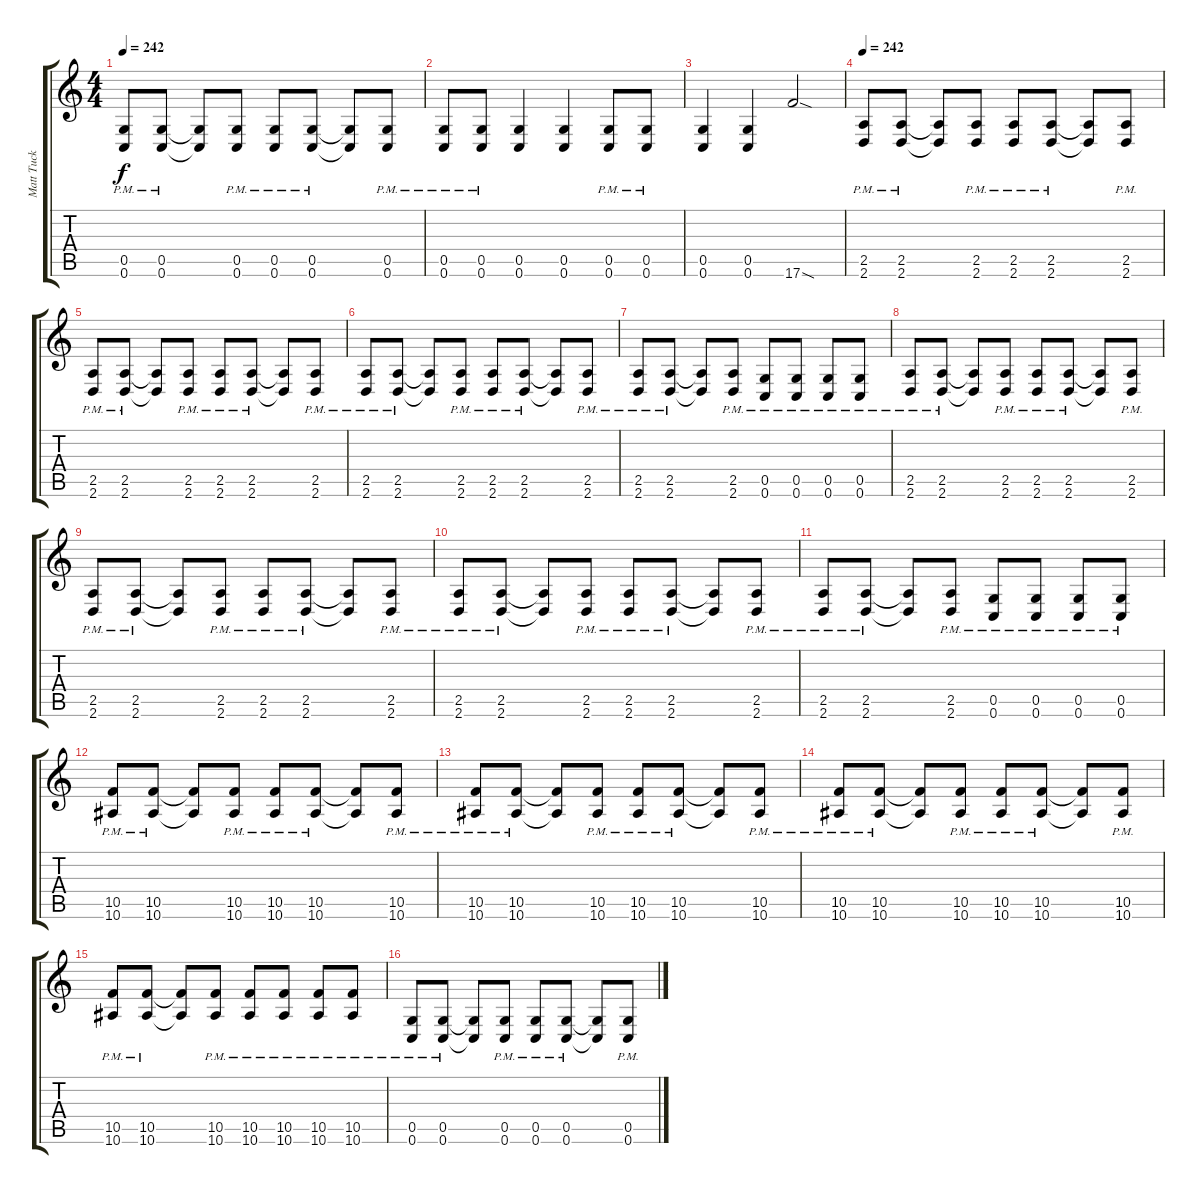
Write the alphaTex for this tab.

\track ("Matt Tuck" "Matt Tuck") {instrument distortionguitar}
\staff {score tabs}
\tuning (D4 A3 F3 C3 G2 C2) {hide}
\ts (4 4)
\tempo 242
\clef g2
\ks c
(0.5{pm} 0.6{pm}).8{dy f} (0.5{pm} 0.6{pm}).8 (0.5{t} 0.6{t}).8 (0.5{pm} 0.6{pm}).8 (0.5{pm} 0.6{pm}).8 (0.5{pm} 0.6{pm}).8 (0.5{t} 0.6{t}).8 (0.5{pm} 0.6{pm}).8 |
(0.5{pm} 0.6{pm}).8 (0.5{pm} 0.6{pm}).8 (0.5 0.6).4 (0.5 0.6).4 (0.5{pm} 0.6{pm}).8 (0.5{pm} 0.6{pm}).8 |
(0.5 0.6).4 (0.5 0.6).4 17.6{sod}.2 |
\tempo 242
(2.5{pm} 2.6{pm}).8 (2.5{pm} 2.6{pm}).8 (2.5{t} 2.6{t}).8 (2.5{pm} 2.6{pm}).8 (2.5{pm} 2.6{pm}).8 (2.5{pm} 2.6{pm}).8 (2.5{t} 2.6{t}).8 (2.5{pm} 2.6{pm}).8 |
(2.5{pm} 2.6{pm}).8 (2.5{pm} 2.6{pm}).8 (2.5{t} 2.6{t}).8 (2.5{pm} 2.6{pm}).8 (2.5{pm} 2.6{pm}).8 (2.5{pm} 2.6{pm}).8 (2.5{t} 2.6{t}).8 (2.5{pm} 2.6{pm}).8 |
(2.5{pm} 2.6{pm}).8 (2.5{pm} 2.6{pm}).8 (2.5{t} 2.6{t}).8 (2.5{pm} 2.6{pm}).8 (2.5{pm} 2.6{pm}).8 (2.5{pm} 2.6{pm}).8 (2.5{t} 2.6{t}).8 (2.5{pm} 2.6{pm}).8 |
(2.5{pm} 2.6{pm}).8 (2.5{pm} 2.6{pm}).8 (2.5{t} 2.6{t}).8 (2.5{pm} 2.6{pm}).8 (0.5{pm} 0.6{pm}).8 (0.5{pm} 0.6{pm}).8 (0.5{pm} 0.6{pm}).8 (0.5{pm} 0.6{pm}).8 |
(2.5{pm} 2.6{pm}).8 (2.5{pm} 2.6{pm}).8 (2.5{t} 2.6{t}).8 (2.5{pm} 2.6{pm}).8 (2.5{pm} 2.6{pm}).8 (2.5{pm} 2.6{pm}).8 (2.5{t} 2.6{t}).8 (2.5{pm} 2.6{pm}).8 |
(2.5{pm} 2.6{pm}).8 (2.5{pm} 2.6{pm}).8 (2.5{t} 2.6{t}).8 (2.5{pm} 2.6{pm}).8 (2.5{pm} 2.6{pm}).8 (2.5{pm} 2.6{pm}).8 (2.5{t} 2.6{t}).8 (2.5{pm} 2.6{pm}).8 |
(2.5{pm} 2.6{pm}).8 (2.5{pm} 2.6{pm}).8 (2.5{t} 2.6{t}).8 (2.5{pm} 2.6{pm}).8 (2.5{pm} 2.6{pm}).8 (2.5{pm} 2.6{pm}).8 (2.5{t} 2.6{t}).8 (2.5{pm} 2.6{pm}).8 |
(2.5{pm} 2.6{pm}).8 (2.5{pm} 2.6{pm}).8 (2.5{t} 2.6{t}).8 (2.5{pm} 2.6{pm}).8 (0.5{pm} 0.6{pm}).8 (0.5{pm} 0.6{pm}).8 (0.5{pm} 0.6{pm}).8 (0.5{pm} 0.6{pm}).8 |
(10.5{pm} 10.6{pm}).8 (10.5{pm} 10.6{pm}).8 (10.5{t} 10.6{t}).8 (10.5{pm} 10.6{pm}).8 (10.5{pm} 10.6{pm}).8 (10.5{pm} 10.6{pm}).8 (10.5{t} 10.6{t}).8 (10.5{pm} 10.6{pm}).8 |
(10.5{pm} 10.6{pm}).8 (10.5{pm} 10.6{pm}).8 (10.5{t} 10.6{t}).8 (10.5{pm} 10.6{pm}).8 (10.5{pm} 10.6{pm}).8 (10.5{pm} 10.6{pm}).8 (10.5{t} 10.6{t}).8 (10.5{pm} 10.6{pm}).8 |
(10.5{pm} 10.6{pm}).8 (10.5{pm} 10.6{pm}).8 (10.5{t} 10.6{t}).8 (10.5{pm} 10.6{pm}).8 (10.5{pm} 10.6{pm}).8 (10.5{pm} 10.6{pm}).8 (10.5{t} 10.6{t}).8 (10.5{pm} 10.6{pm}).8 |
(10.5{pm} 10.6{pm}).8 (10.5{pm} 10.6{pm}).8 (10.5{t} 10.6{t}).8 (10.5{pm} 10.6{pm}).8 (10.5{pm} 10.6{pm}).8 (10.5{pm} 10.6{pm}).8 (10.5{pm} 10.6{pm}).8 (10.5{pm} 10.6{pm}).8 |
(0.5{pm} 0.6{pm}).8 (0.5{pm} 0.6{pm}).8 (0.5{t} 0.6{t}).8 (0.5{pm} 0.6{pm}).8 (0.5{pm} 0.6{pm}).8 (0.5{pm} 0.6{pm}).8 (0.5{t} 0.6{t}).8 (0.5{pm} 0.6{pm}).8
